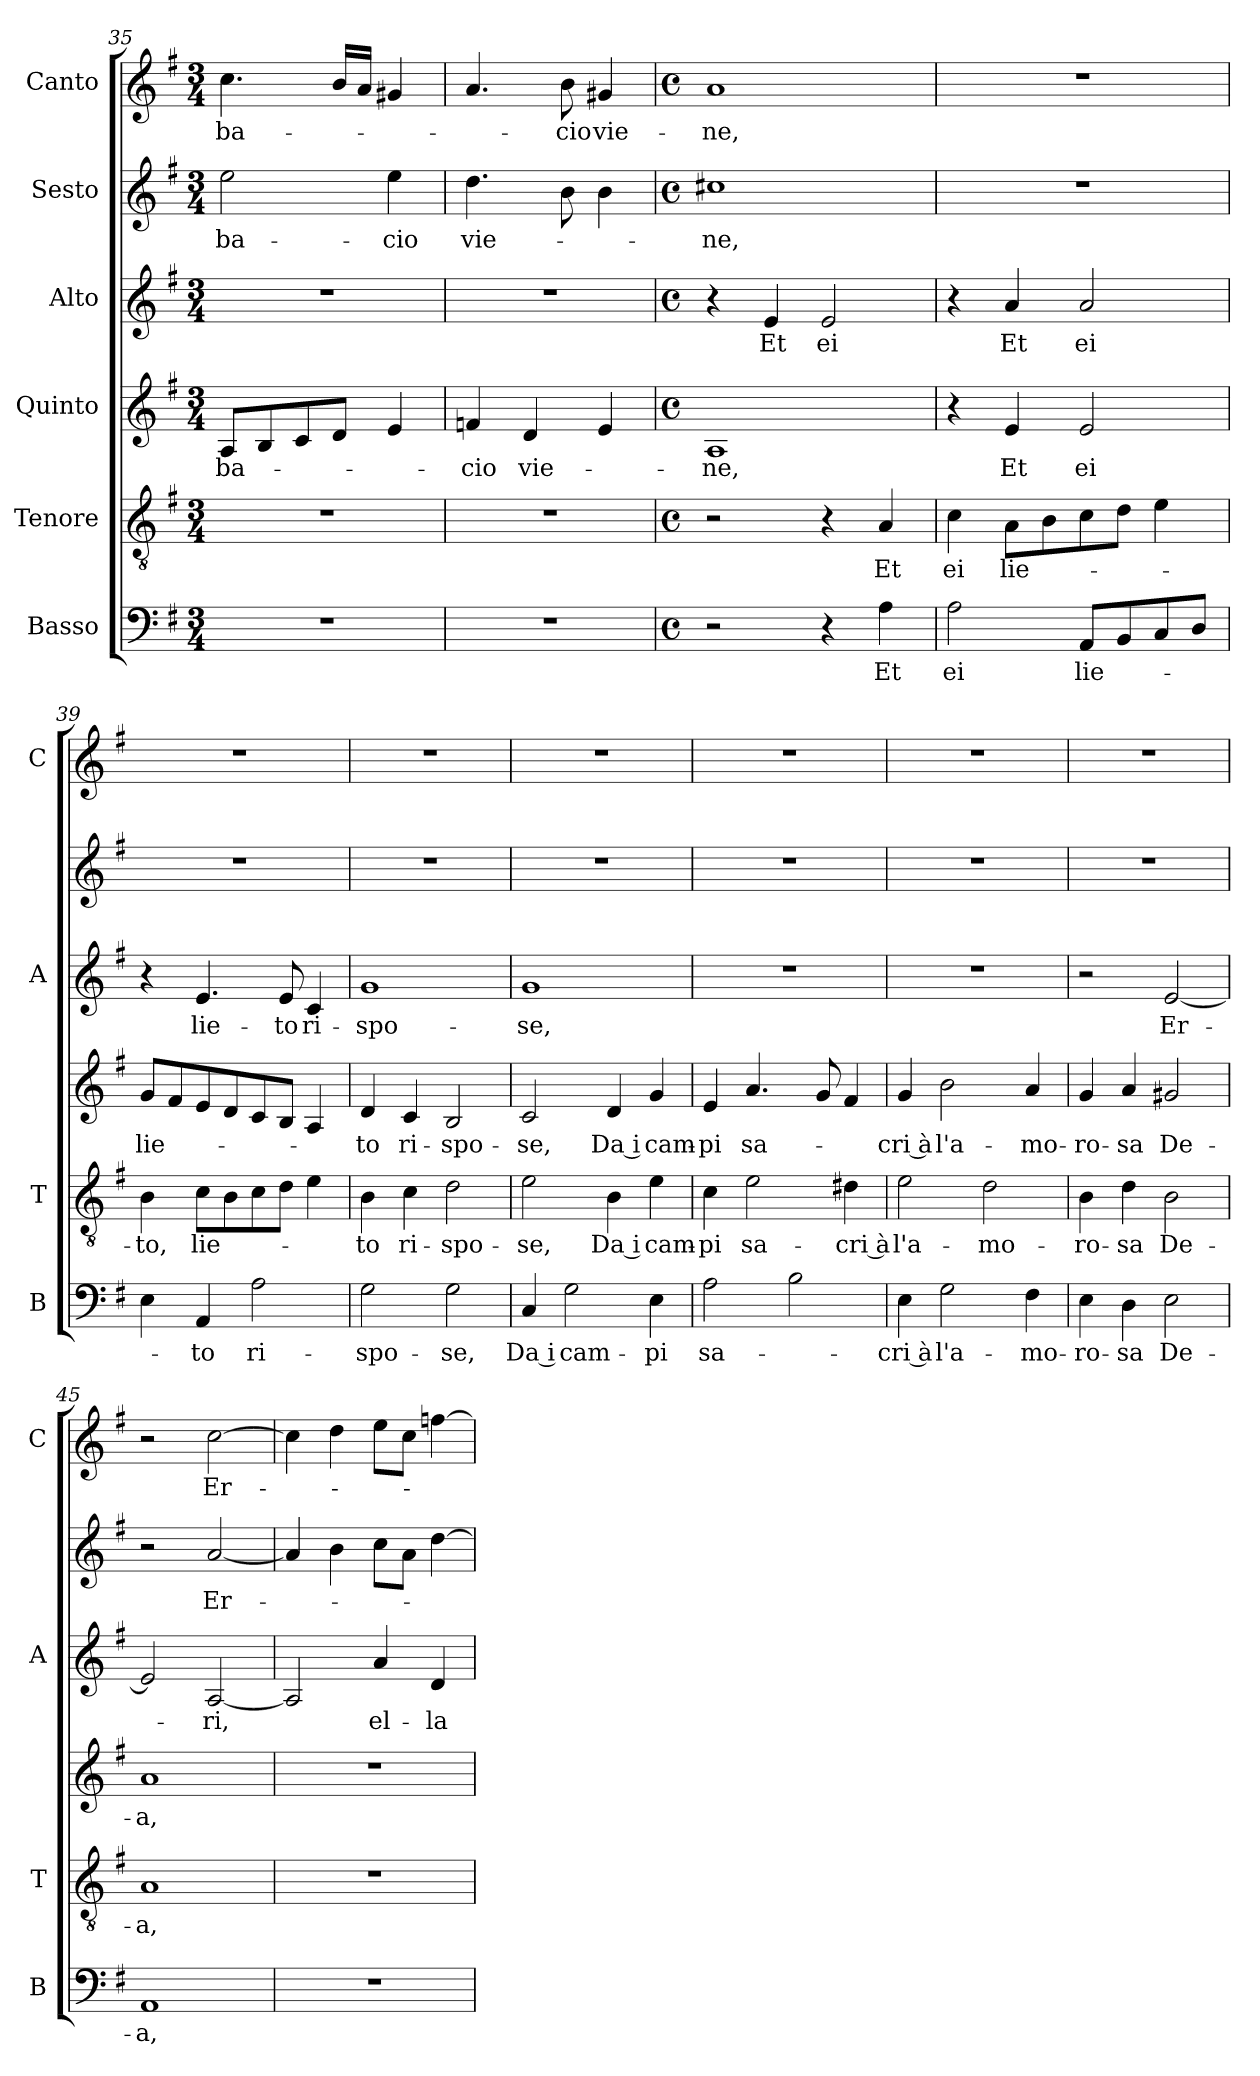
**kern	**text	**kern	**text	**kern	**text	**kern	**text	**kern	**text	**kern	**text
*part6	*part6	*part5	*part5	*part4	*part4	*part3	*part3	*part2	*part2	*part1	*part1
*staff6	*staff6	*staff5	*staff5	*staff4	*staff4	*staff3	*staff3	*staff2	*staff2	*staff1	*staff1
*I"Basso	*	*I"Tenore	*	*I"Quinto	*	*I"Alto	*	*I"Sesto	*	*I"Canto	*
*I'B	*	*I'T	*	*	*	*I'A	*	*	*	*I'C	*
*clefF4	*	*clefGv2	*	*clefG2	*	*clefG2	*	*clefG2	*	*clefG2	*
*k[f#]	*	*k[f#]	*	*k[f#]	*	*k[f#]	*	*k[f#]	*	*k[f#]	*
*G:	*	*G:	*	*G:	*	*G:	*	*G:	*	*G:	*
*M3/4	*	*M3/4	*	*M3/4	*	*M3/4	*	*M3/4	*	*M3/4	*
=35	=35	=35	=35	=35	=35	=35	=35	=35	=35	=35	=35
!	!	!	!	!	!LO:LY:b	!	!	!	!LO:LY:b	!	!LO:LY:b
2.r	.	2.r	.	8A/L	ba-	2.r	.	2ee\	ba-	4.cc\	ba-
.	.	.	.	8B/	.	.	.	.	.	.	.
.	.	.	.	8c/	.	.	.	.	.	.	.
.	.	.	.	8d/J	.	.	.	.	.	16b/LL	.
.	.	.	.	.	.	.	.	.	.	16a/JJ	.
!	!	!	!	!	!	!	!	!	!LO:LY:b	!	!
.	.	.	.	4e/	.	.	.	4ee\	-cio	4g#X/	.
=36	=36	=36	=36	=36	=36	=36	=36	=36	=36	=36	=36
!	!	!	!	!	!LO:LY:b	!	!	!	!LO:LY:b	!	!
2.r	.	2.r	.	4fn/	-cio	2.r	.	4.dd\	vie-	4.a/	.
!	!	!	!	!	!LO:LY:b	!	!	!	!	!	!
.	.	.	.	4d/	vie-	.	.	.	.	.	.
!	!	!	!	!	!	!	!	!	!	!	!LO:LY:b
.	.	.	.	.	.	.	.	8b\	.	8b\	-cio
!	!	!	!	!	!	!	!	!	!	!	!LO:LY:b
.	.	.	.	4e/	.	.	.	4b\	.	4g#X/	vie-
=37	=37	=37	=37	=37	=37	=37	=37	=37	=37	=37	=37
*M4/4	*	*M4/4	*	*M4/4	*	*M4/4	*	*M4/4	*	*M4/4	*
*met(c)	*	*met(c)	*	*met(c)	*	*met(c)	*	*met(c)	*	*met(c)	*
!	!	!	!	!	!LO:LY:b	!	!	!	!LO:LY:b	!	!LO:LY:b
2r	.	2r	.	1A	-ne,	4r	.	1cc#X	-ne,	1a	-ne,
!	!	!	!	!	!	!	!LO:LY:b	!	!	!	!
.	.	.	.	.	.	4e/	Et	.	.	.	.
!	!	!	!	!	!	!	!LO:LY:b	!	!	!	!
4r	.	4r	.	.	.	2e/	ei	.	.	.	.
!	!LO:LY:b	!	!LO:LY:b	!	!	!	!	!	!	!	!
4A\	Et	4A/	Et	.	.	.	.	.	.	.	.
!!LO:LB:g=z
=38	=38	=38	=38	=38	=38	=38	=38	=38	=38	=38	=38
!	!LO:LY:b	!	!LO:LY:b	!	!	!	!	!	!	!	!
2A\	ei	4c\	ei	4r	.	4r	.	1r	.	1r	.
!	!	!	!LO:LY:b	!	!LO:LY:b	!	!LO:LY:b	!	!	!	!
.	.	8A\L	lie-	4e/	Et	4a/	Et	.	.	.	.
.	.	8B\	.	.	.	.	.	.	.	.	.
!	!LO:LY:b	!	!	!	!LO:LY:b	!	!LO:LY:b	!	!	!	!
8AA/L	lie-	8c\	.	2e/	ei	2a/	ei	.	.	.	.
8BB/	.	8d\J	.	.	.	.	.	.	.	.	.
8C/	.	4e\	.	.	.	.	.	.	.	.	.
8D/J	.	.	.	.	.	.	.	.	.	.	.
=39	=39	=39	=39	=39	=39	=39	=39	=39	=39	=39	=39
!	!	!	!LO:LY:b	!	!LO:LY:b	!	!	!	!	!	!
4E\	.	4B\	-to,	8g/L	lie-	4r	.	1r	.	1r	.
.	.	.	.	8f#/	.	.	.	.	.	.	.
!	!LO:LY:b	!	!LO:LY:b	!	!	!	!LO:LY:b	!	!	!	!
4AA/	-to	8c\L	lie-	8e/	.	4.e/	lie-	.	.	.	.
.	.	8B\	.	8d/	.	.	.	.	.	.	.
!	!LO:LY:b	!	!	!	!	!	!	!	!	!	!
2A\	ri-	8c\	.	8c/	.	.	.	.	.	.	.
!	!	!	!	!	!	!	!LO:LY:b	!	!	!	!
.	.	8d\J	.	8B/J	.	8e/	-to	.	.	.	.
!	!	!	!	!	!	!	!LO:LY:b	!	!	!	!
.	.	4e\	.	4A/	.	4c/	ri-	.	.	.	.
=40	=40	=40	=40	=40	=40	=40	=40	=40	=40	=40	=40
!	!LO:LY:b	!	!LO:LY:b	!	!LO:LY:b	!	!LO:LY:b	!	!	!	!
2G\	-spo-	4B\	-to	4d/	-to	1g	-spo-	1r	.	1r	.
!	!	!	!LO:LY:b	!	!LO:LY:b	!	!	!	!	!	!
.	.	4c\	ri-	4c/	ri-	.	.	.	.	.	.
!	!LO:LY:b	!	!LO:LY:b	!	!LO:LY:b	!	!	!	!	!	!
2G\	-se,	2d\	-spo-	2B/	-spo-	.	.	.	.	.	.
=41	=41	=41	=41	=41	=41	=41	=41	=41	=41	=41	=41
!	!LO:LY:b	!	!LO:LY:b	!	!LO:LY:b	!	!LO:LY:b	!	!	!	!
4C/	Da i	2e\	-se,	2c/	-se,	1g	-se,	1r	.	1r	.
!	!LO:LY:b	!	!	!	!	!	!	!	!	!	!
2G\	cam-	.	.	.	.	.	.	.	.	.	.
!	!	!	!LO:LY:b	!	!LO:LY:b	!	!	!	!	!	!
.	.	4B\	Da i	4d/	Da i	.	.	.	.	.	.
!	!LO:LY:b	!	!LO:LY:b	!	!LO:LY:b	!	!	!	!	!	!
4E\	-pi	4e\	cam-	4g/	cam-	.	.	.	.	.	.
=42	=42	=42	=42	=42	=42	=42	=42	=42	=42	=42	=42
!	!LO:LY:b	!	!LO:LY:b	!	!LO:LY:b	!	!	!	!	!	!
2A\	sa-	4c\	-pi	4e/	-pi	1r	.	1r	.	1r	.
!	!	!	!LO:LY:b	!	!LO:LY:b	!	!	!	!	!	!
.	.	2e\	sa-	4.a/	sa-	.	.	.	.	.	.
2B\	.	.	.	.	.	.	.	.	.	.	.
.	.	.	.	8g/	.	.	.	.	.	.	.
!	!	!	!LO:LY:b	!	!	!	!	!	!	!	!
.	.	4d#X\	-cri à	4f#/	.	.	.	.	.	.	.
=43	=43	=43	=43	=43	=43	=43	=43	=43	=43	=43	=43
!	!LO:LY:b	!	!LO:LY:b	!	!LO:LY:b	!	!	!	!	!	!
4E\	-cri à	2e\	l'a-	4g/	-cri à	1r	.	1r	.	1r	.
!	!LO:LY:b	!	!	!	!LO:LY:b	!	!	!	!	!	!
2G\	l'a-	.	.	2b\	l'a-	.	.	.	.	.	.
!	!	!	!LO:LY:b	!	!	!	!	!	!	!	!
.	.	2d\	-mo-	.	.	.	.	.	.	.	.
!	!LO:LY:b	!	!	!	!LO:LY:b	!	!	!	!	!	!
4F#\	-mo-	.	.	4a/	-mo-	.	.	.	.	.	.
=44	=44	=44	=44	=44	=44	=44	=44	=44	=44	=44	=44
!	!LO:LY:b	!	!LO:LY:b	!	!LO:LY:b	!	!	!	!	!	!
4E\	-ro-	4B\	-ro-	4g/	-ro-	2r	.	1r	.	1r	.
!	!LO:LY:b	!	!LO:LY:b	!	!LO:LY:b	!	!	!	!	!	!
4D\	-sa	4d\	-sa	4a/	-sa	.	.	.	.	.	.
!	!LO:LY:b	!	!LO:LY:b	!	!LO:LY:b	!	!LO:LY:b	!	!	!	!
2E\	De-	2B\	De-	2g#X/	De-	[2e/	Er-	.	.	.	.
=45	=45	=45	=45	=45	=45	=45	=45	=45	=45	=45	=45
!	!LO:LY:b	!	!LO:LY:b	!	!LO:LY:b	!	!	!	!	!	!
1AA	-a,	1A	-a,	1a	-a,	2e/]	.	2r	.	2r	.
!	!	!	!	!	!	!	!LO:LY:b	!	!LO:LY:b	!	!LO:LY:b
.	.	.	.	.	.	[2A/	-ri,	[2a/	Er-	[2cc\	Er-
!!LO:PB:g=z
=46	=46	=46	=46	=46	=46	=46	=46	=46	=46	=46	=46
1r	.	1r	.	1r	.	2A/]	.	4a/]	.	4cc\]	.
.	.	.	.	.	.	.	.	4b\	.	4dd\	.
!	!	!	!	!	!	!	!LO:LY:b	!	!	!	!
.	.	.	.	.	.	4a/	el-	8cc\L	.	8ee\L	.
.	.	.	.	.	.	.	.	8a\J	.	8cc\J	.
!	!	!	!	!	!	!	!LO:LY:b	!	!	!	!
.	.	.	.	.	.	4d/	-la	[4dd\	.	[4ffn\	.
=	=	=	=	=	=	=	=	=	=	=	=
*-	*-	*-	*-	*-	*-	*-	*-	*-	*-	*-	*-
